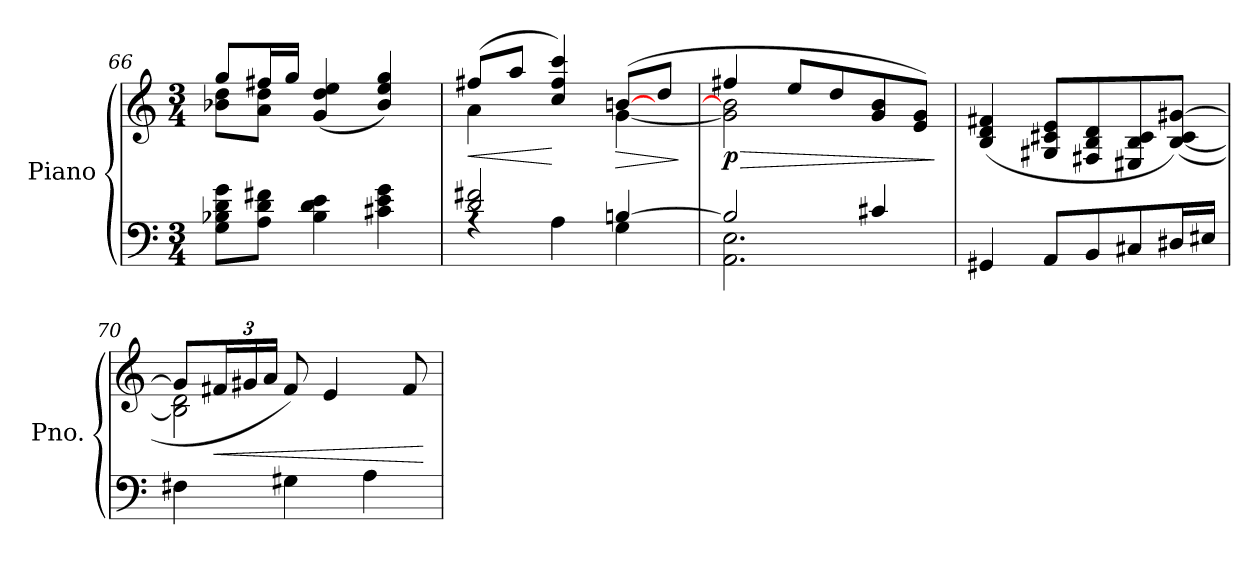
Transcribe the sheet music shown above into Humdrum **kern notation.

**kern	**kern	**dynam
*part1	*part1	*part1
*staff2	*staff1	*staff1/2
*I"Piano	*	*
*I'Pno.	*	*
*clefF4	*clefG2	*
*k[]	*k[]	*
*M3/4	*M3/4	*
=66	=66	=66
*	*^	*
8G\ 8B-X\ 8d\ 8g\L	8gg/L	8b-X\ 8dd\L	.
8A\ 8d\ 8f#X\J	16ff#X/L	8a\ 8dd\J	.
.	16gg/JJ	.	.
4B-\ 4d\ 4e\	(4g/ 4dd/ 4ee/	2ryy	.
4c#X\ 4e\ 4g\	4b-/ 4ee/ 4gg/)	.	.
=67	=67	=67	=67
*^	*	*	*
!	!	!	!	!LO:HP:b
2d/ 2f#X/	4rA	(8ff#X/L	4a\	<
.	.	8aa/J	.	.
.	4A\	4cc/ 4ff#/ 4ccc/)	4ryy	[
!	!	!	!	!LO:HP:b
[4Bn/	4G\	([8bn/L	[4g\	>
.	.	8dd/J	.	.
*v	*v	*	*	*
*	*v	*v	*
.	.	]
=68	=68	=68
*^	*	*
!	!	!	!LO:HP:b
*	*	*^	*
!	!	!	!	!LO:DY:n=1:b
2B/]	2.AA\ 2.E\	4ff#X/	2g\] 2b\]	> p
.	.	8ee/L	.	.
.	.	8dd/	.	.
4c#X/	.	8g/ 8b/	4ryy	.
.	.	8e/ 8g/J)	.	.
*v	*v	*	*	*
*	*v	*v	*
.	.	]
!!LO:LB:g=z
=69	=69	=69
4GG#X/	(>4B/ 4d/ 4f#X/	.
8AA/L	8G#X/ 8c#X/ 8e/L	.
8BB/	8F#X/ 8B/ 8d/	.
8C#X/	8E#X/ 8B/ 8c#/	.
16D#X/L	([8B/ 8c#/ [8g#X/J)	.
16E#X/JJ	.	.
=70	=70	=70
*	*^	*
4F#X\	(8g#/L]	2B\] 2d\)	.
*	*Xbrackettup	*	*
!	!	!	!LO:HP:b
.	24f#X/L	.	<
.	24g#X/	.	.
.	24a/JJ	.	.
4G#X\	8f#/)	.	.
.	4e/	.	.
4A\	.	4ryy	.
.	8f#/	.	.
*	*v	*v	*
.	.	[
=	=	=
*-	*-	*-
